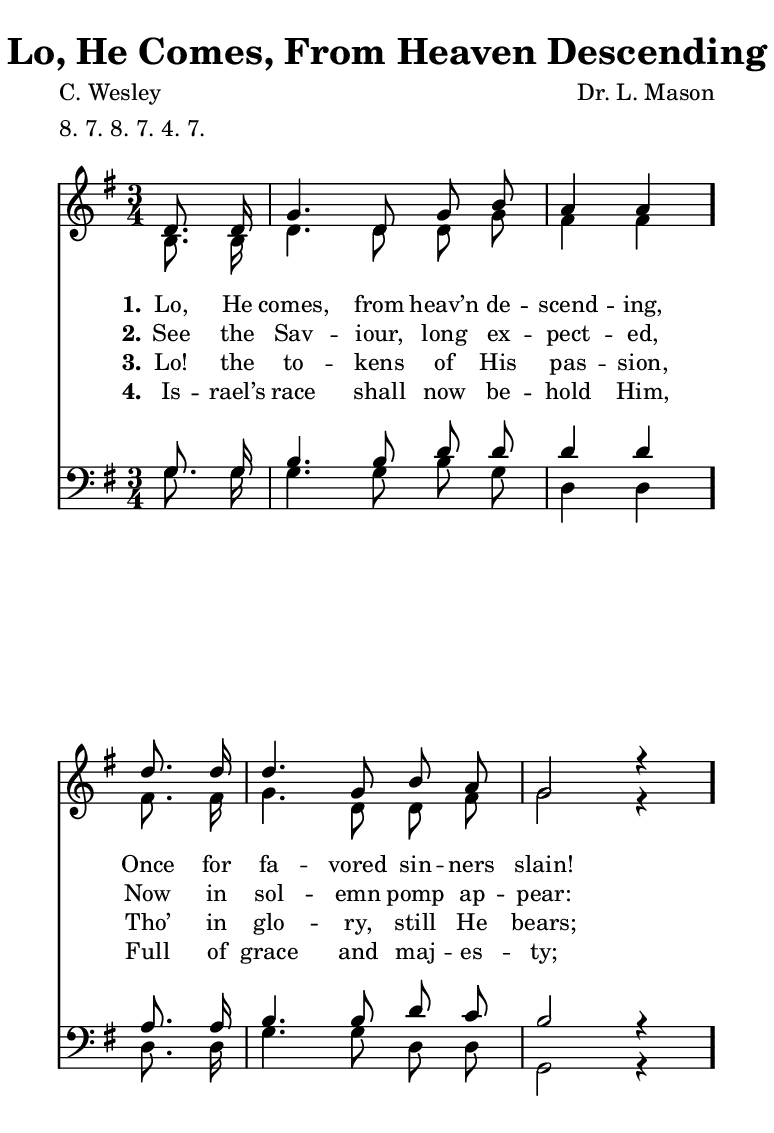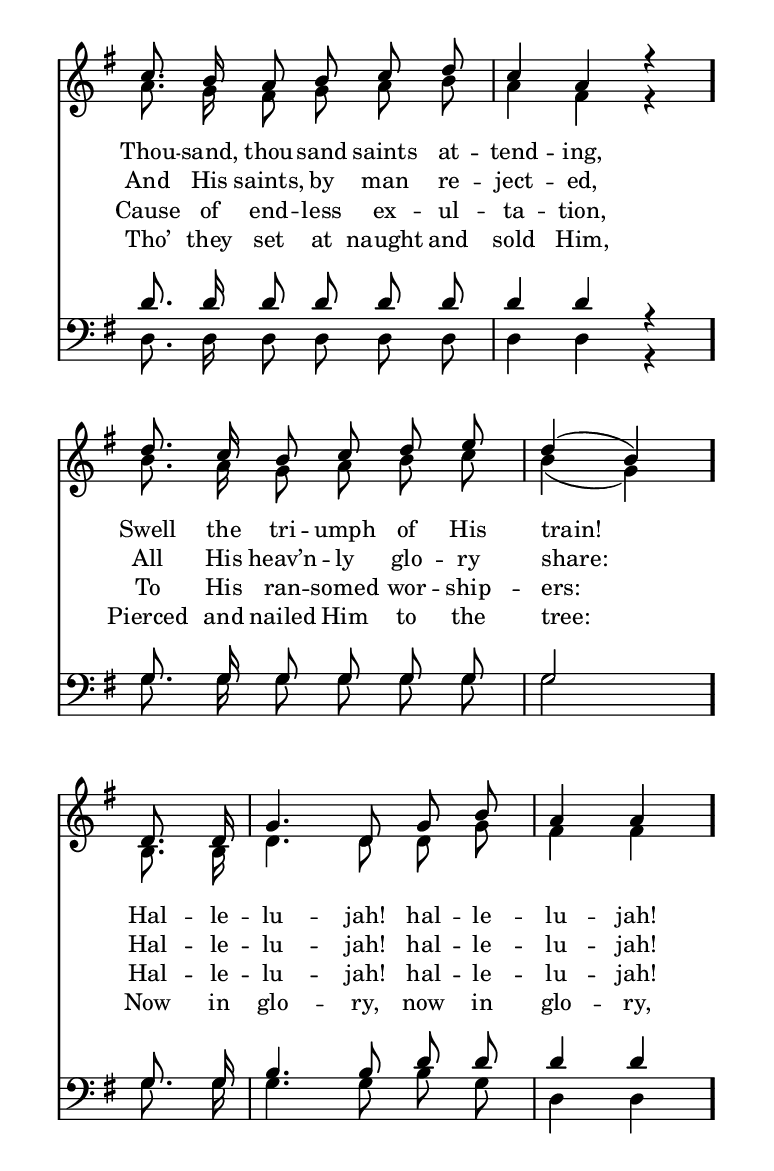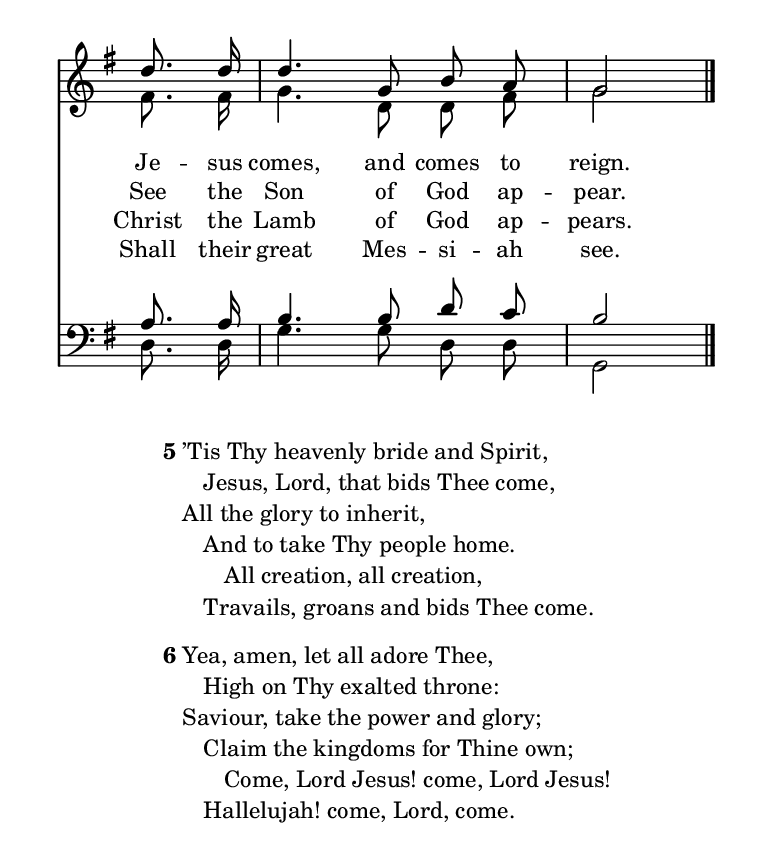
\include "common/global.ily"
\paper {
  \include "common/paper.ily"
  ragged-last-bottom = ##t
}

\header{
  hymnnumber = "236"
  title = "Lo, He Comes, From Heaven Descending"
  tunename = "Harwell"
  meter = "8. 7. 8. 7. 4. 7."
  poet = "C. Wesley"
  composer = "Dr. L. Mason"
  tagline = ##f
}

global = {
  \include "common/overrides.ily"
  \override Staff.TimeSignature.style = #'()
  \time 3/4
  \override Score.MetronomeMark.transparent = ##t % hide all fermata changes too
  \tempo 4=80
  \key g \major
  \partial 4
  \autoBeamOff
}

patternA = { c8. c16 | c4. c8 c c | c4 c }
patternB = { c8. c16 | c4. c8 c c | c2 }
patternC = { c8. c16 c8 c c c | c4 c }
patternD = { c8. c16 c8 c c c | c2 }

notesSoprano = {
\global
\relative c' {

  d8. d16 | g4. d8 g b | a4 a
  \changePitch \patternB { d d | d g, b a | g } r4
  \changePitch \patternC { c b a b c d | c a } r4
  \changePitch \patternC { d c b c d e | d( b) }
  d,8. d16 | g4. d8 g b | a4 a
  \changePitch \patternB { d d | d g, b a | g }

  \bar "|."

}
}

notesAlto = {
\global
\relative e' {

  \changePitch \patternA { b b | d d d g | fis fis }
  \changePitch \patternB { fis fis | g d d fis | g } r4
  \changePitch \patternC { a g fis g a b | a fis } r4
  \changePitch \patternC { b a g a b c | b( g) }
  \changePitch \patternA { b, b | d d d g | fis fis }
  \changePitch \patternB { fis fis | g d d fis | g }

}
}

notesTenor = {
\global
\relative a {

  \changePitch \patternA { g g | b b d d | d d }
  \changePitch \patternB { a a | b b d c | b } r4
  \changePitch \patternC { d d d d d d | d d } r4
  \changePitch \patternD { g, g g g g g | g }
  \changePitch \patternA { g g | b b d d | d d }
  \changePitch \patternB { a a | b b d c | b }

}
}

notesBass = {
\global
\relative f {

  \changePitch \patternA { g g | g g b g | d d }
  \changePitch \patternB { d d | g g d d | g, } r4
  \changePitch \patternC { d' d d d d d | d d } r4
  \changePitch \patternD { g g g g g g | g }
  \changePitch \patternA { g g | g g b g | d d }
  \changePitch \patternB { d d | g g d d | g, }

}
}

wordsA = \lyricmode {
\set stanza = "1."

Lo, He comes, from heav’n de -- scend -- ing, \bar "."
Once for fa -- vored sin -- ners slain! \bar "."
Thou -- sand, thou -- sand saints at -- tend -- ing, \bar "."
Swell the tri -- umph of His train! \bar "."
Hal -- le -- lu -- jah! %{HIDE>%} hal -- le -- lu -- jah! %{<HIDE%} \bar "."
Je -- sus comes, and comes to reign. \bar "."

}

wordsB = \lyricmode {
\set stanza = "2."

See the Sav -- iour, long ex -- pect -- ed,
Now in sol -- emn pomp ap -- pear:
And His saints, by man re -- ject -- ed,
All His heav’n -- ly glo -- ry share:
Hal -- le -- lu -- jah! %{HIDE>%} hal -- le -- lu -- jah! %{<HIDE%}
See the Son of God ap -- pear.

}

wordsC = \lyricmode {
\set stanza = "3."

Lo! the to -- kens of His pas -- sion,
Tho’ in glo -- ry, still He bears;
Cause of end -- less ex -- ul -- ta -- tion,
To His ran -- somed wor -- ship -- ers:
Hal -- le -- lu -- jah! %{HIDE>%} hal -- le -- lu -- jah! %{<HIDE%}
Christ the Lamb of God ap -- pears.

}

wordsD = \lyricmode {
\set stanza = "4."

Is -- rael’s race shall now be -- hold Him,
Full of grace and maj -- es -- ty;
Tho’ they set at naught and sold Him,
Pierced and nailed Him to the tree:
Now in glo -- ry, %{HIDE>%} now in glo -- ry, %{<HIDE%}
Shall their great Mes -- si -- ah see.

}

wordsE = \markuplist {

\line { ’Tis Thy heavenly bride and Spirit, }
\line { { \hspace #2 } Jesus, Lord, that bids Thee come, }
\line { All the glory to inherit, }
\line { { \hspace #2 } And to take Thy people home. }
\line { { \hspace #4 } All creation, %{HIDE>%} all creation, %{<HIDE%} }
\line { { \hspace #2 } Travails, groans and bids Thee come. }

}

wordsF = \markuplist {

\line { Yea, amen, let all adore Thee, }
\line { { \hspace #2 } High on Thy exalted throne: }
\line { Saviour, take the power and glory; }
\line { { \hspace #2 } Claim the kingdoms for Thine own; }
\line { { \hspace #4 } Come, Lord Jesus! %{HIDE>%} come, Lord Jesus! %{<HIDE%} }
\line { { \hspace #2 } Hallelujah! come, Lord, come. }

}

\score {
  \context ChoirStaff <<
    \context Staff = upper <<
      \set ChoirStaff.systemStartDelimiter = #'SystemStartBar
      \context Voice  = sopranos { \voiceOne << \notesSoprano >> }
      \context Voice  = altos { \voiceTwo << \notesAlto >> }
      \context Lyrics = one   \lyricsto sopranos \wordsA
      \context Lyrics = two   \lyricsto sopranos \wordsB
      \context Lyrics = three \lyricsto sopranos \wordsC
      \context Lyrics = four  \lyricsto sopranos \wordsD
    >>
    \context Staff = men <<
      \clef bass
      \context Voice  = tenors { \voiceOne << \notesTenor >> }
      \context Voice  = basses { \voiceTwo << \notesBass >> }
    >>
  >>
  \layout {
    \include "common/layout.ily"
  }
  \midi{
    \include "common/midi.ily"
  }
}

\noPageBreak

\markup { \fill-line { \column {
  \line{ \bold 5 \column { \wordsE } } \combine \null \vspace #0.4
  \line{ \bold 6 \column { \wordsF } } \combine \null \vspace #0.4
} } }

\version "2.18.2"  % necessary for upgrading to future LilyPond versions.

% vi:set et ts=2 sw=2 ai nocindent syntax=lilypond:
